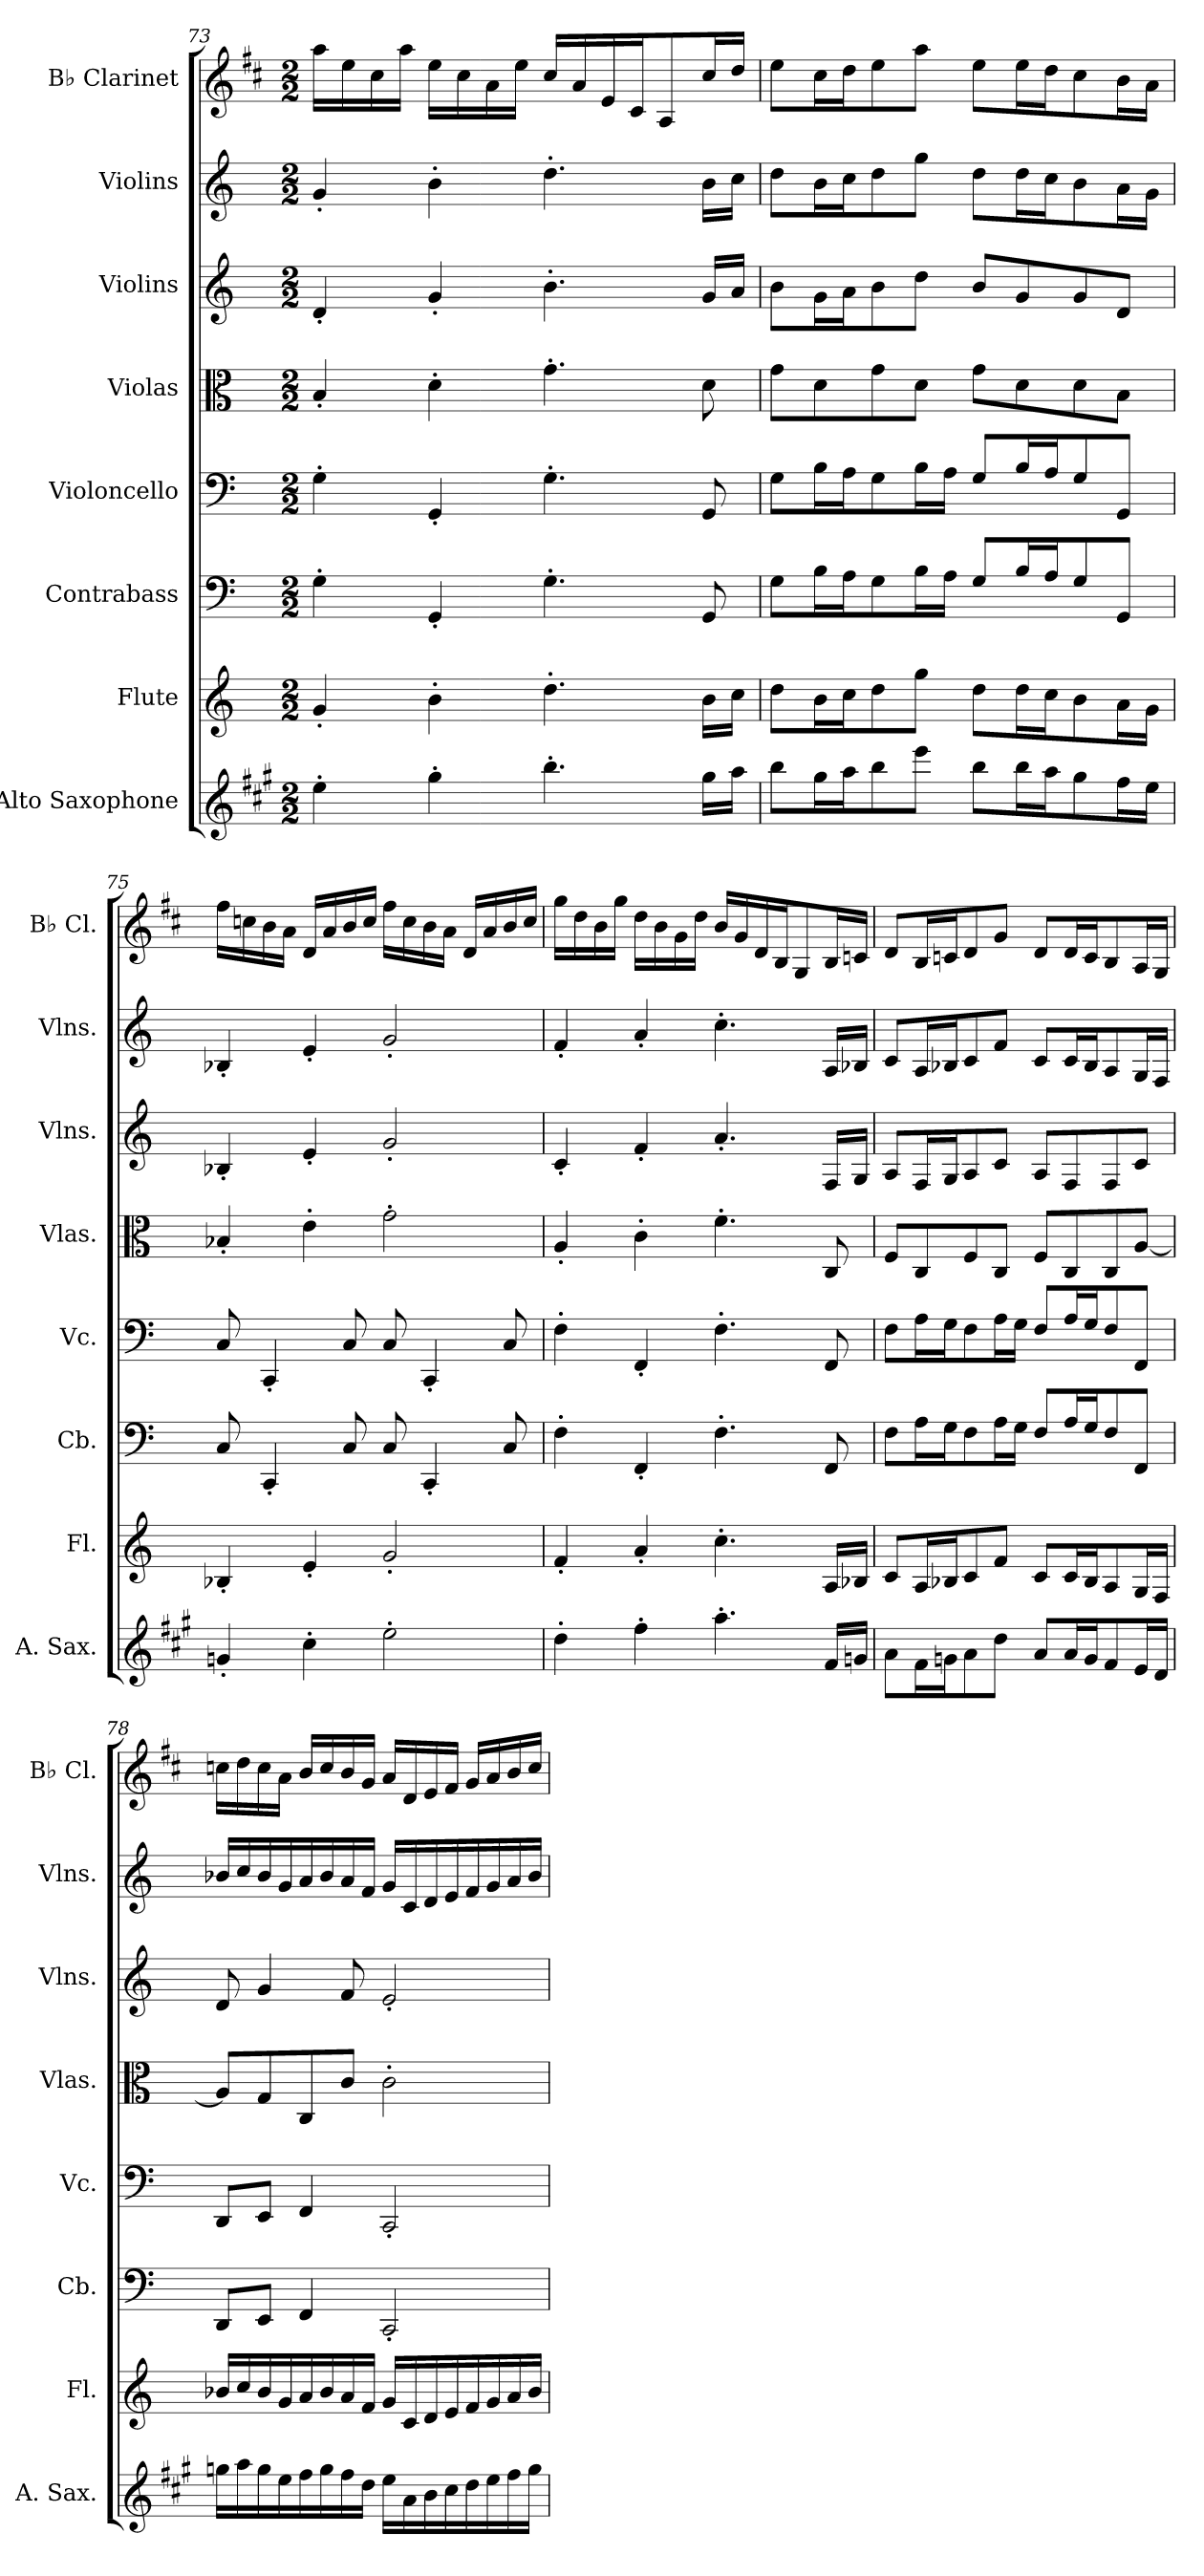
**kern	**kern	**kern	**kern	**kern	**kern	**kern	**kern
*part8	*part7	*part6	*part5	*part4	*part3	*part2	*part1
*staff8	*staff7	*staff6	*staff5	*staff4	*staff3	*staff2	*staff1
*I"Alto Saxophone	*I"Flute	*I"Contrabass	*I"Violoncello	*I"Violas	*I"Violins	*I"Violins	*I"B♭ Clarinet
*I'A. Sax.	*I'Fl.	*I'Cb.	*I'Vc.	*I'Vlas.	*I'Vlns.	*I'Vlns.	*I'B♭ Cl.
*clefG2	*clefG2	*clefF4	*clefF4	*clefC3	*clefG2	*clefG2	*clefG2
*ITrd5c9	*	*ITrd7c12	*	*	*	*	*ITrd1c2
*k[]	*k[]	*k[]	*k[]	*k[]	*k[]	*k[]	*k[]
*M2/2	*M2/2	*M2/2	*M2/2	*M2/2	*M2/2	*M2/2	*M2/2
=73	=73	=73	=73	=73	=73	=73	=73
4g'\	4g'/	4GG'\	4G'\	4B'/	4d'/	4g'/	16gg\LL
.	.	.	.	.	.	.	16dd\
.	.	.	.	.	.	.	16b\
.	.	.	.	.	.	.	16gg\JJ
4b'\	4b'\	4GGG'/	4GG'/	4d'\	4g'/	4b'\	16dd\LL
.	.	.	.	.	.	.	16b\
.	.	.	.	.	.	.	16g\
.	.	.	.	.	.	.	16dd\JJ
4.dd'\	4.dd'\	4.GG'\	4.G'\	4.g'\	4.b'\	4.dd'\	16b/LL
.	.	.	.	.	.	.	16g/
.	.	.	.	.	.	.	16d/
.	.	.	.	.	.	.	16B/J
.	.	.	.	.	.	.	8G/
16b\LL	16b\LL	8GGG/	8GG/	8d\	16g/LL	16b\LL	16b/L
16cc\JJ	16cc\JJ	.	.	.	16a/JJ	16cc\JJ	16cc/JJ
!!LO:LB:g=z
=74	=74	=74	=74	=74	=74	=74	=74
8dd\L	8dd\L	8GG\L	8G\L	8g\L	8b\L	8dd\L	8dd\L
16b\L	16b\L	16BB\L	16B\L	8d\	16g\L	16b\L	16b\L
16cc\J	16cc\J	16AA\J	16A\J	.	16a\J	16cc\J	16cc\J
8dd\	8dd\	8GG\	8G\	8g\	8b\	8dd\	8dd\
8gg\J	8gg\J	16BB\L	16B\L	8d\J	8dd\J	8gg\J	8gg\J
.	.	16AA\JJ	16A\JJ	.	.	.	.
8dd\L	8dd\L	8GG/L	8G/L	8g\L	8b/L	8dd\L	8dd\L
16dd\L	16dd\L	16BB/L	16B/L	8d\	8g/	16dd\L	16dd\L
16cc\J	16cc\J	16AA/J	16A/J	.	.	16cc\J	16cc\J
8b\	8b\	8GG/	8G/	8d\	8g/	8b\	8b\
16a\L	16a\L	8GGG/J	8GG/J	8B\J	8d/J	16a\L	16a\L
16g\JJ	16g\JJ	.	.	.	.	16g\JJ	16g\JJ
=75	=75	=75	=75	=75	=75	=75	=75
4B-X'/	4B-X'/	8CC/	8C/	4B-X'/	4B-X'/	4B-X'/	16ee\LL
.	.	.	.	.	.	.	16b-X\
.	.	4CCC'/	4CC'/	.	.	.	16a\
.	.	.	.	.	.	.	16g\JJ
4e'\	4e'/	.	.	4e'\	4e'/	4e'/	16c/LL
.	.	.	.	.	.	.	16g/
.	.	8CC/	8C/	.	.	.	16a/
.	.	.	.	.	.	.	16b-/JJ
2g'\	2g'/	8CC/	8C/	2g'\	2g'/	2g'/	16ee\LL
.	.	.	.	.	.	.	16b-\
.	.	4CCC'/	4CC'/	.	.	.	16a\
.	.	.	.	.	.	.	16g\JJ
.	.	.	.	.	.	.	16c/LL
.	.	.	.	.	.	.	16g/
.	.	8CC/	8C/	.	.	.	16a/
.	.	.	.	.	.	.	16b-/JJ
!!LO:LB:g=z
=76	=76	=76	=76	=76	=76	=76	=76
4f'\	4f'/	4FF'\	4F'\	4A'/	4c'/	4f'/	16ff\LL
.	.	.	.	.	.	.	16cc\
.	.	.	.	.	.	.	16a\
.	.	.	.	.	.	.	16ff\JJ
4a'\	4a'/	4FFF'/	4FF'/	4c'\	4f'/	4a'/	16cc\LL
.	.	.	.	.	.	.	16a\
.	.	.	.	.	.	.	16f\
.	.	.	.	.	.	.	16cc\JJ
4.cc'\	4.cc'\	4.FF'\	4.F'\	4.f'\	4.a'/	4.cc'\	16a/LL
.	.	.	.	.	.	.	16f/
.	.	.	.	.	.	.	16c/
.	.	.	.	.	.	.	16A/J
.	.	.	.	.	.	.	8F/
16A/LL	16A/LL	8FFF/	8FF/	8C/	16F/LL	16A/LL	16A/L
16B-X/JJ	16B-X/JJ	.	.	.	16G/JJ	16B-X/JJ	16B-X/JJ
=77	=77	=77	=77	=77	=77	=77	=77
8c\L	8c/L	8FF\L	8F\L	8F/L	8A/L	8c/L	8c/L
16A\L	16A/L	16AA\L	16A\L	8C/	16F/L	16A/L	16A/L
16B-X\J	16B-X/J	16GG\J	16G\J	.	16G/J	16B-X/J	16B-X/J
8c\	8c/	8FF\	8F\	8F/	8A/	8c/	8c/
8f\J	8f/J	16AA\L	16A\L	8C/J	8c/J	8f/J	8f/J
.	.	16GG\JJ	16G\JJ	.	.	.	.
8c/L	8c/L	8FF/L	8F/L	8F/L	8A/L	8c/L	8c/L
16c/L	16c/L	16AA/L	16A/L	8C/	8F/	16c/L	16c/L
16B-/J	16B-/J	16GG/J	16G/J	.	.	16B-/J	16B-/J
8A/	8A/	8FF/	8F/	8C/	8F/	8A/	8A/
16G/L	16G/L	8FFF/J	8FF/J	[8A/J	8c/J	16G/L	16G/L
16F/JJ	16F/JJ	.	.	.	.	16F/JJ	16F/JJ
!!LO:PB:g=z
=78	=78	=78	=78	=78	=78	=78	=78
16b-X\LL	16b-X/LL	8DDD/L	8DD/L	8A/L]	8d/	16b-X/LL	16b-X\LL
16cc\	16cc/	.	.	.	.	16cc/	16cc\
16b-\	16b-/	8EEE/J	8EE/J	8G/	4g/	16b-/	16b-\
16g\	16g/	.	.	.	.	16g/	16g\JJ
16a\	16a/	4FFF/	4FF/	8C/	.	16a/	16a/LL
16b-\	16b-/	.	.	.	.	16b-/	16b-/
16a\	16a/	.	.	8c/J	8f/	16a/	16a/
16f\JJ	16f/JJ	.	.	.	.	16f/JJ	16f/JJ
16g\LL	16g/LL	2CCC'/	2CC'/	2c'\	2e'/	16g/LL	16g/LL
16c\	16c/	.	.	.	.	16c/	16c/
16d\	16d/	.	.	.	.	16d/	16d/
16e\	16e/	.	.	.	.	16e/	16e/JJ
16f\	16f/	.	.	.	.	16f/	16f/LL
16g\	16g/	.	.	.	.	16g/	16g/
16a\	16a/	.	.	.	.	16a/	16a/
16b-\JJ	16b-/JJ	.	.	.	.	16b-/JJ	16b-/JJ
=	=	=	=	=	=	=	=
*-	*-	*-	*-	*-	*-	*-	*-
